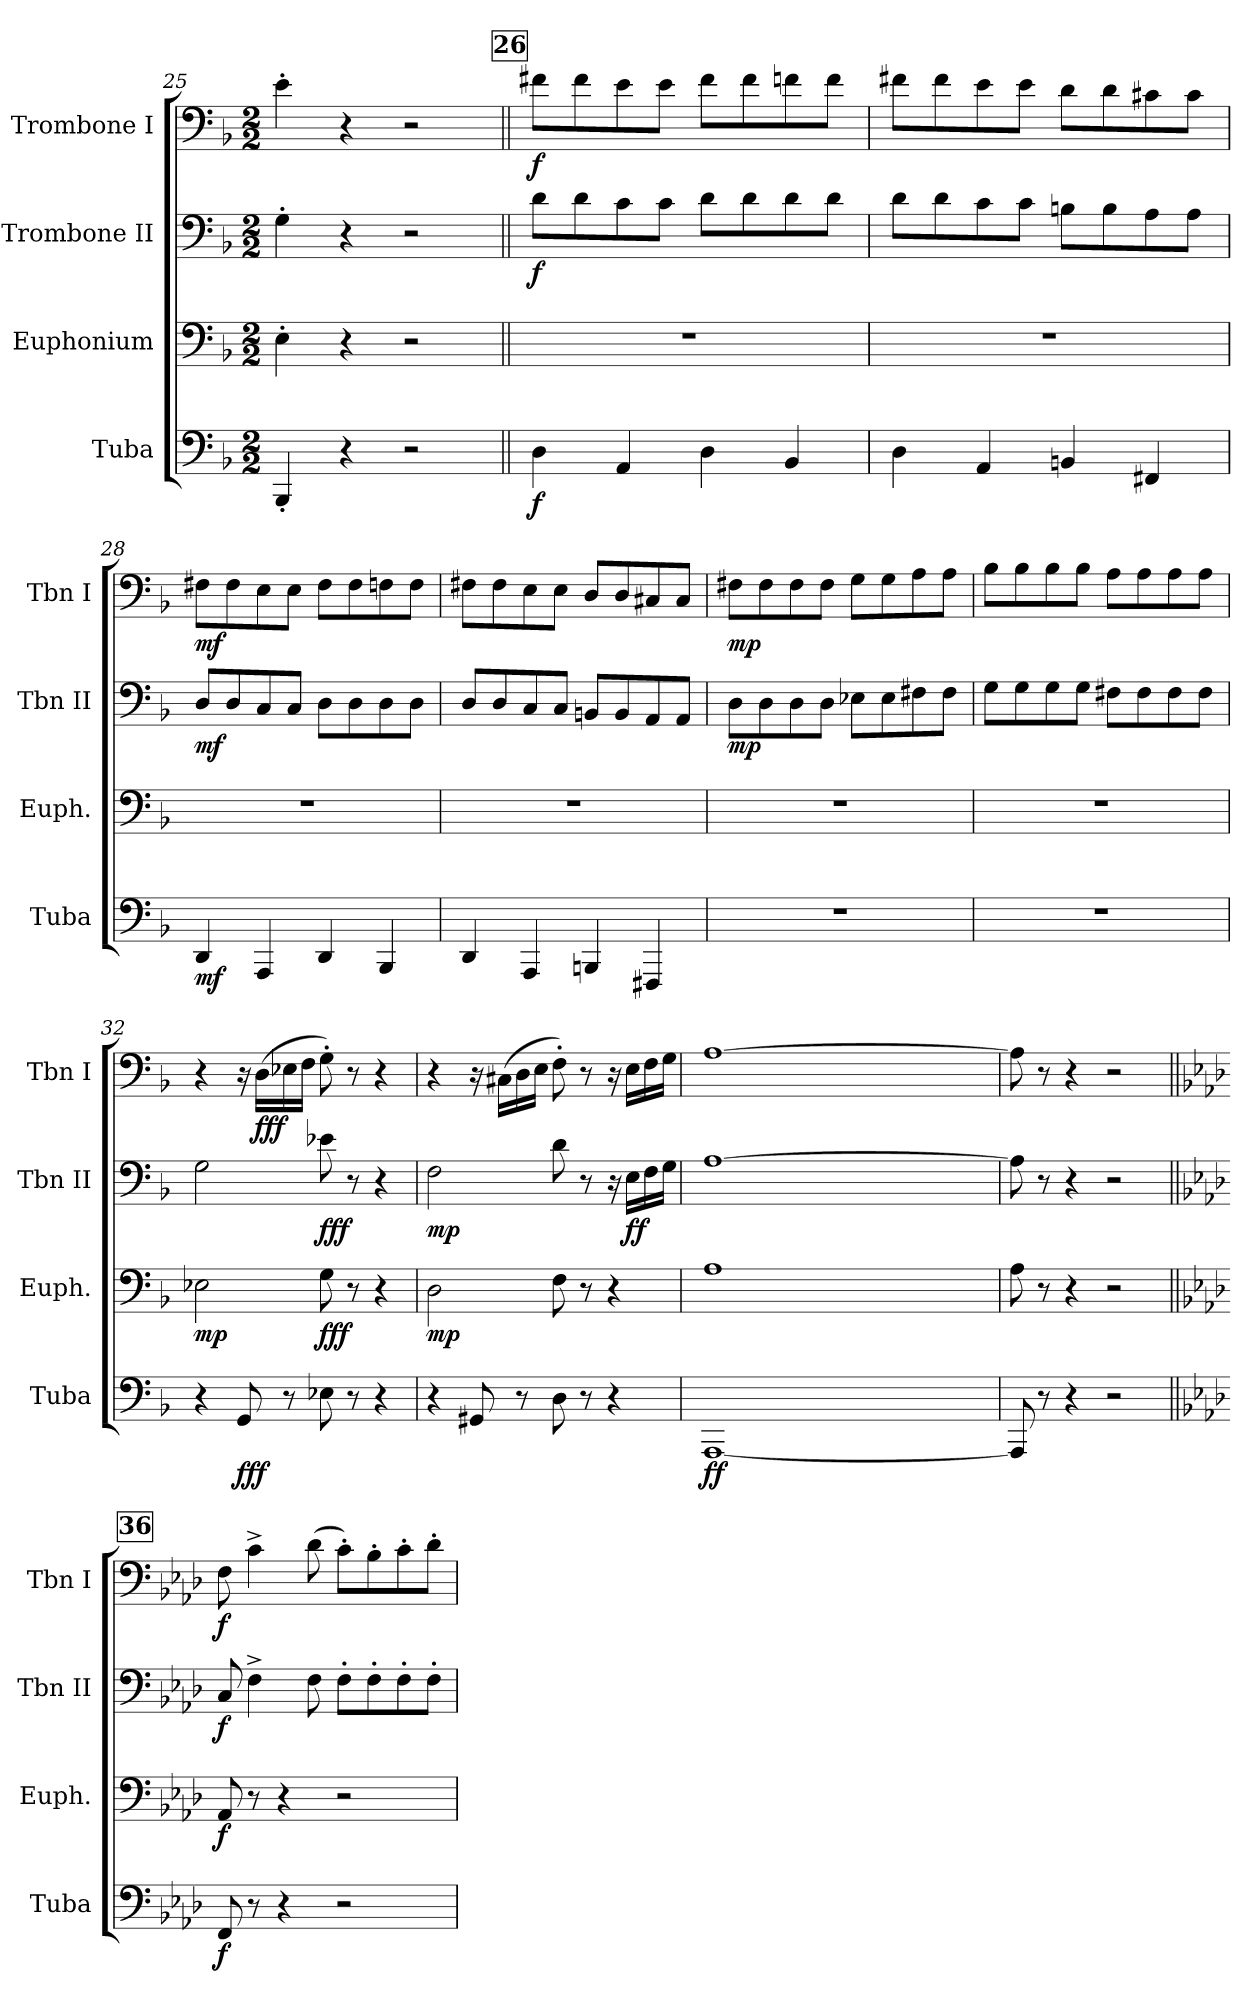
**kern	**dynam	**kern	**dynam	**kern	**dynam	**kern	**dynam
*part4	*part4	*part3	*part3	*part2	*part2	*part1	*part1
*staff4	*staff4	*staff3	*staff3	*staff2	*staff2	*staff1	*staff1
*I"Tuba	*	*I"Euphonium	*	*I"Trombone II	*	*I"Trombone I	*
*I'Tuba	*	*I'Euph.	*	*I'Tbn II	*	*I'Tbn I	*
*clefF4	*	*clefF4	*	*clefF4	*	*clefF4	*
*k[b-]	*	*k[b-]	*	*k[b-]	*	*k[b-]	*
*M2/2	*	*M2/2	*	*M2/2	*	*M2/2	*
=25	=25	=25	=25	=25	=25	=25	=25
4BBB-'/	.	4E'\	.	4G'\	.	4e'\	.
4r	.	4r	.	4r	.	4r	.
2r	.	2r	.	2r	.	2r	.
!!LO:PB:g=z
!!LO:REH:place=s1:a:B:fs=14:t=26
=26||	=26||	=26||	=26||	=26||	=26||	=26||	=26||
!	!LO:DY:b	!	!	!	!LO:DY:b	!	!LO:DY:b
4D\	f	1r	.	8d\L	f	8f#X\L	f
.	.	.	.	8d\	.	8f#\	.
4AA/	.	.	.	8c\	.	8e\	.
.	.	.	.	8c\J	.	8e\J	.
4D\	.	.	.	8d\L	.	8f#\L	.
.	.	.	.	8d\	.	8f#\	.
4BB-/	.	.	.	8d\	.	8fn\	.
.	.	.	.	8d\J	.	8f\J	.
=27	=27	=27	=27	=27	=27	=27	=27
4D\	.	1r	.	8d\L	.	8f#X\L	.
.	.	.	.	8d\	.	8f#\	.
4AA/	.	.	.	8c\	.	8e\	.
.	.	.	.	8c\J	.	8e\J	.
4BBn/	.	.	.	8Bn\L	.	8d\L	.
.	.	.	.	8B\	.	8d\	.
4FF#X/	.	.	.	8A\	.	8c#X\	.
.	.	.	.	8A\J	.	8c#\J	.
=28	=28	=28	=28	=28	=28	=28	=28
!	!LO:DY:b	!	!	!	!LO:DY:b	!	!LO:DY:b
4DD/	mf	1r	.	8D/L	mf	8F#X\L	mf
.	.	.	.	8D/	.	8F#\	.
4AAA/	.	.	.	8C/	.	8E\	.
.	.	.	.	8C/J	.	8E\J	.
4DD/	.	.	.	8D\L	.	8F#\L	.
.	.	.	.	8D\	.	8F#\	.
4BBB-/	.	.	.	8D\	.	8Fn\	.
.	.	.	.	8D\J	.	8F\J	.
!!LO:LB:g=z
=29	=29	=29	=29	=29	=29	=29	=29
4DD/	.	1r	.	8D/L	.	8F#X\L	.
.	.	.	.	8D/	.	8F#\	.
4AAA/	.	.	.	8C/	.	8E\	.
.	.	.	.	8C/J	.	8E\J	.
4BBBn/	.	.	.	8BBn/L	.	8D/L	.
.	.	.	.	8BB/	.	8D/	.
4FFF#X/	.	.	.	8AA/	.	8C#X/	.
.	.	.	.	8AA/J	.	8C#/J	.
=30	=30	=30	=30	=30	=30	=30	=30
!	!	!	!	!	!LO:DY:b	!	!LO:DY:b
1r	.	1r	.	8D\L	mp	8F#X\L	mp
.	.	.	.	8D\	.	8F#\	.
.	.	.	.	8D\	.	8F#\	.
.	.	.	.	8D\J	.	8F#\J	.
.	.	.	.	8E-X\L	.	8G\L	.
.	.	.	.	8E-\	.	8G\	.
.	.	.	.	8F#X\	.	8A\	.
.	.	.	.	8F#\J	.	8A\J	.
=31	=31	=31	=31	=31	=31	=31	=31
1r	.	1r	.	8G\L	.	8B-\L	.
.	.	.	.	8G\	.	8B-\	.
.	.	.	.	8G\	.	8B-\	.
.	.	.	.	8G\J	.	8B-\J	.
.	.	.	.	8F#X\L	.	8A\L	.
.	.	.	.	8F#\	.	8A\	.
.	.	.	.	8F#\	.	8A\	.
.	.	.	.	8F#\J	.	8A\J	.
=32	=32	=32	=32	=32	=32	=32	=32
!	!	!	!LO:DY:b	!	!	!	!
4r	.	2E-X\	mp	2G\	.	4r	.
!	!LO:DY:b	!	!	!	!	!	!
8GG/	fff	.	.	.	.	16r	.
!	!	!	!	!	!	!	!LO:DY:b
.	.	.	.	.	.	(16D\LL	fff
8r	.	.	.	.	.	16E-X\	.
.	.	.	.	.	.	16F\JJ	.
!	!	!	!LO:DY:b	!	!LO:DY:b	!	!
8E-X\	.	8G\	fff	8e-X\	fff	8G'\)	.
8r	.	8r	.	8r	.	8r	.
4r	.	4r	.	4r	.	4r	.
!!LO:LB:g=z
=33	=33	=33	=33	=33	=33	=33	=33
!	!	!	!LO:DY:b	!	!LO:DY:b	!	!
4r	.	2D\	mp	2F\	mp	4r	.
8GG#X/	.	.	.	.	.	16r	.
.	.	.	.	.	.	(16C#X\LL	.
8r	.	.	.	.	.	16D\	.
.	.	.	.	.	.	16E\JJ	.
8D\	.	8F\	.	8d\	.	8F'\)	.
8r	.	8r	.	8r	.	8r	.
4r	.	4r	.	16r	.	16r	.
!	!	!	!	!	!LO:DY:b	!	!
.	.	.	.	16E\LL	ff	16E\LL	.
.	.	.	.	16F\	.	16F\	.
.	.	.	.	16G\JJ	.	16G\JJ	.
=34	=34	=34	=34	=34	=34	=34	=34
*	*	*^	*	*	*	*	*
!	!LO:DY:b	!	!	!	!	!	!	!
[1AAA	ff	1A	16ALLyy	.	[1A	.	[1A	.
.	.	.	16B-yy	.	.	.	.	.
.	.	.	16Ayy	.	.	.	.	.
.	.	.	16B-yy	.	.	.	.	.
.	.	.	16Ayy	.	.	.	.	.
.	.	.	16B-yy	.	.	.	.	.
.	.	.	16Ayy	.	.	.	.	.
.	.	.	16B-JJyy	.	.	.	.	.
.	.	.	16ALLyy	.	.	.	.	.
.	.	.	16B-yy	.	.	.	.	.
.	.	.	16Ayy	.	.	.	.	.
.	.	.	16B-yy	.	.	.	.	.
.	.	.	16Ayy	.	.	.	.	.
.	.	.	16B-yy	.	.	.	.	.
.	.	.	16Ayy	.	.	.	.	.
.	.	.	16B-JJyy	.	.	.	.	.
*	*	*v	*v	*	*	*	*	*
=35	=35	=35	=35	=35	=35	=35	=35
8AAA/]	.	8A\	.	8A\]	.	8A\]	.
8r	.	8r	.	8r	.	8r	.
4r	.	4r	.	4r	.	4r	.
2r	.	2r	.	2r	.	2r	.
!!LO:PB:g=z
!!LO:REH:place=s1:a:B:fs=14:t=36
=36||	=36||	=36||	=36||	=36||	=36||	=36||	=36||
*k[b-e-a-d-]	*	*k[b-e-a-d-]	*	*k[b-e-a-d-]	*	*k[b-e-a-d-]	*
!	!LO:DY:b	!	!LO:DY:b	!	!LO:DY:b	!	!LO:DY:b
8FF/	f	8AA-/	f	8C/	f	8F\	f
8r	.	8r	.	4F^\	.	4c^\	.
4r	.	4r	.	.	.	.	.
.	.	.	.	8F\	.	(8d-\	.
2r	.	2r	.	8F'\L	.	8c'\L)	.
.	.	.	.	8F'\	.	8B-'\	.
.	.	.	.	8F'\	.	8c'\	.
.	.	.	.	8F'\J	.	8d-'\J	.
=	=	=	=	=	=	=	=
*-	*-	*-	*-	*-	*-	*-	*-
